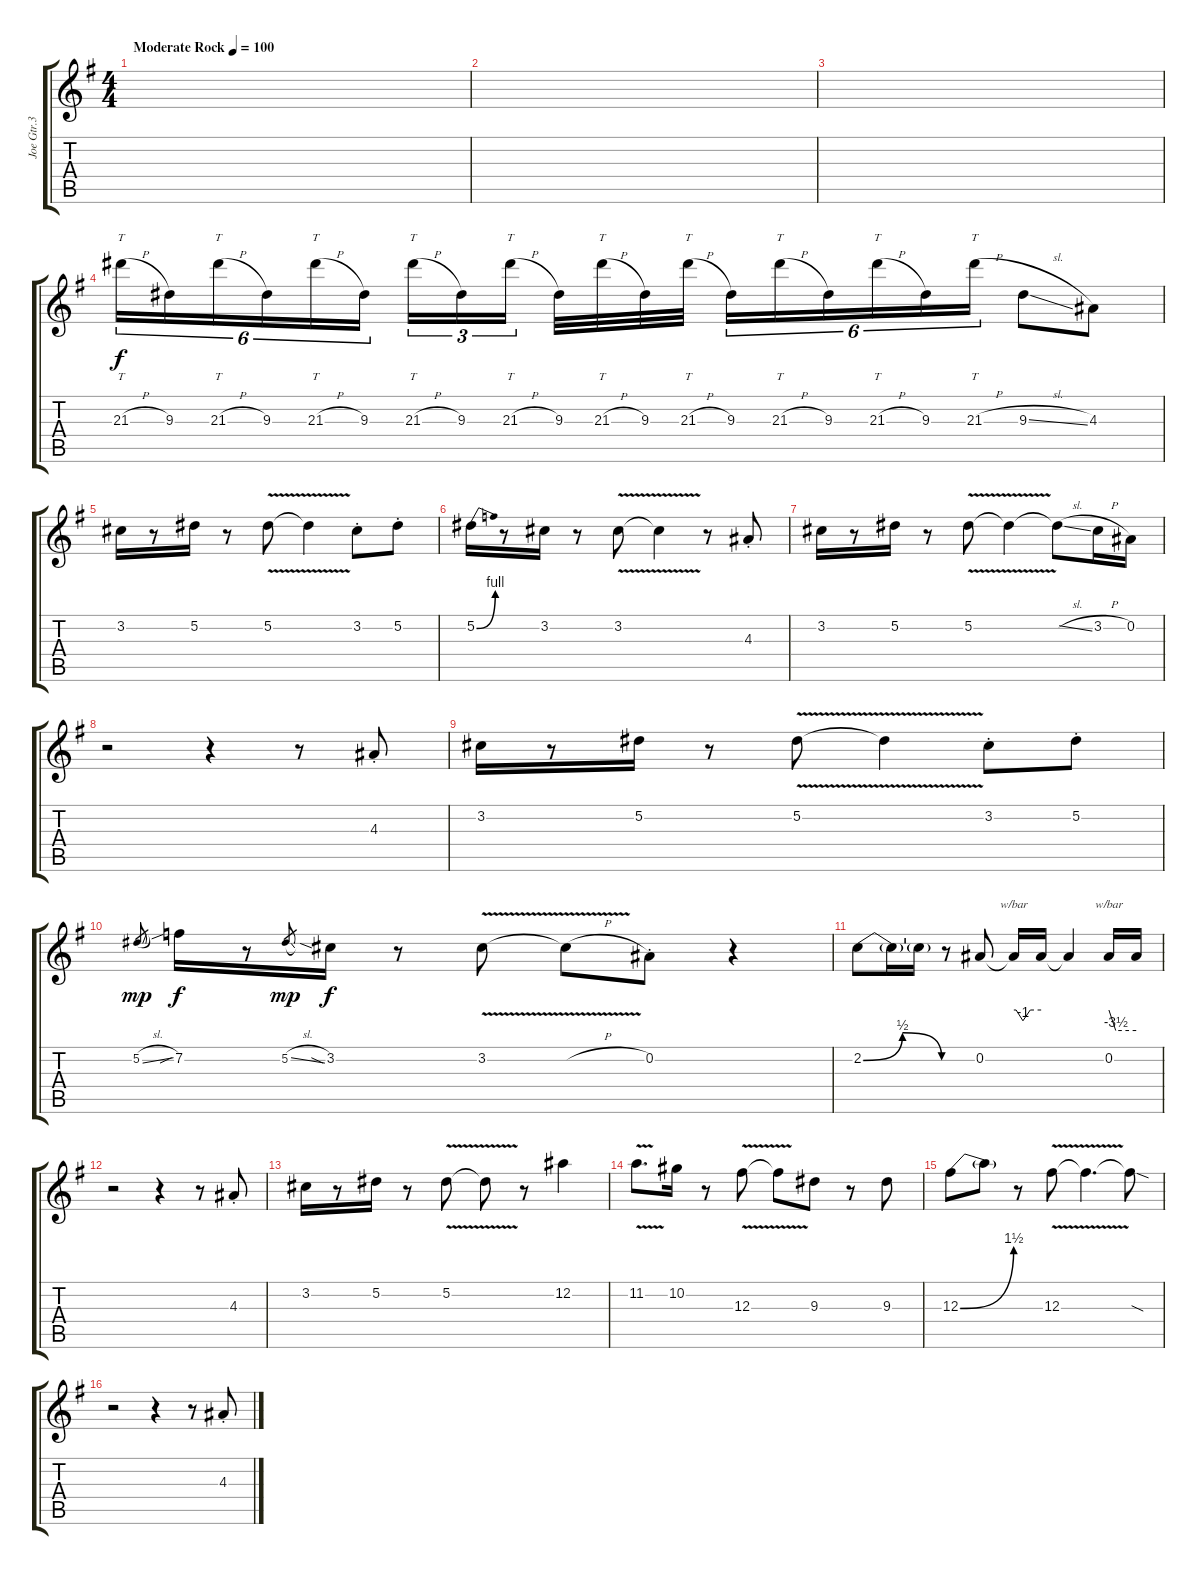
\track ("Joe Gtr.3" "Joe Gtr.3") {instrument distortionguitar}
\staff {score tabs}
\tuning (Eb4 Bb3 Gb3 Db3 Ab2 Eb2) {hide}
\ts (4 4)
\tempo (100 "Moderate Rock")
\clef g2
\ks g
|
|
|
21.3{h}.16{tt tu (6 4)} 9.3.16{tu (6 4)} 21.3{h}.16{tt tu (6 4)} 9.3.16{tu (6 4)} 21.3{h}.16{tt tu (6 4)} 9.3.16{tu (6 4)} 21.3{h}.16{tt tu (3 2)} 9.3.16{tu (3 2)} 21.3{h}.16{tt tu (3 2) beam splitsecondary} 9.3.32 21.3{h}.32{tt} 9.3.32 21.3{h}.32{tt} 9.3.16{tu (6 4)} 21.3{h}.16{tt tu (6 4)} 9.3.16{tu (6 4)} 21.3{h}.16{tt tu (6 4)} 9.3.16{tu (6 4)} 21.3{h}.16{tt tu (6 4)} 9.3{sl}.8 4.3.8 |
3.2.16 r.8 5.2.16 r.8 5.2{v}.8 5.2{t}.4 3.2{st}.8 5.2{st}.8 |
5.2{be (bend 0 0 60 4)}.16 r.8 3.2.16 r.8 3.2{v}.8 3.2{t}.4 r.8 4.3{st}.8 |
3.2.16 r.8 5.2.16 r.8 5.2{v}.8 5.2{t}.4 5.2{sl t}.8 3.2{h}.16 0.2.16 |
r.2 r.4 r.8 4.3{st}.8 |
3.2.16 r.8 5.2.16 r.8 5.2{v}.8 5.2{t}.4 3.2{st}.8 5.2{st}.8 |
5.2{sl}.8{gr dy mp} 7.2{sib}.16{dy f} r.8 5.2{sl}.8{gr dy mp} 3.2{sia}.16{dy f} r.8 3.2{v}.8 3.2{v h t}.8 0.2{st}.8 r.4 |
2.2{be (bendrelease 0 0 25 2 35 2 60 0)}.8 2.2{t}.16 2.2{t}.16 r.8 0.2.8 0.2{t}.16{tbe (custom default 0 0 5 0 20 -4 36 0 60 0) beam Up} 0.2{t}.16{beam Up} 0.2{t}.4 0.2.16{tbe (custom default 0 0 15 -14 60 -14) beam Up} 0.2{t}.16{beam Up} |
r.2 r.4 r.8 4.3{st}.8 |
3.2.16 r.8 5.2.16 r.8 5.2{v}.8 5.2{t}.8 r.8 12.2.4 |
11.2{v}.8{d} 10.2.16 r.8 12.3{v}.8 12.3{t}.8 9.3.8 r.8 9.3.8 |
12.3{be (bend 0 0 60 6)}.8 12.3{t}.8 r.8 12.3{v}.8 12.3{t}.4{d} 12.3{sod t}.8 |
r.2 r.4 r.8 4.3{st}.8
